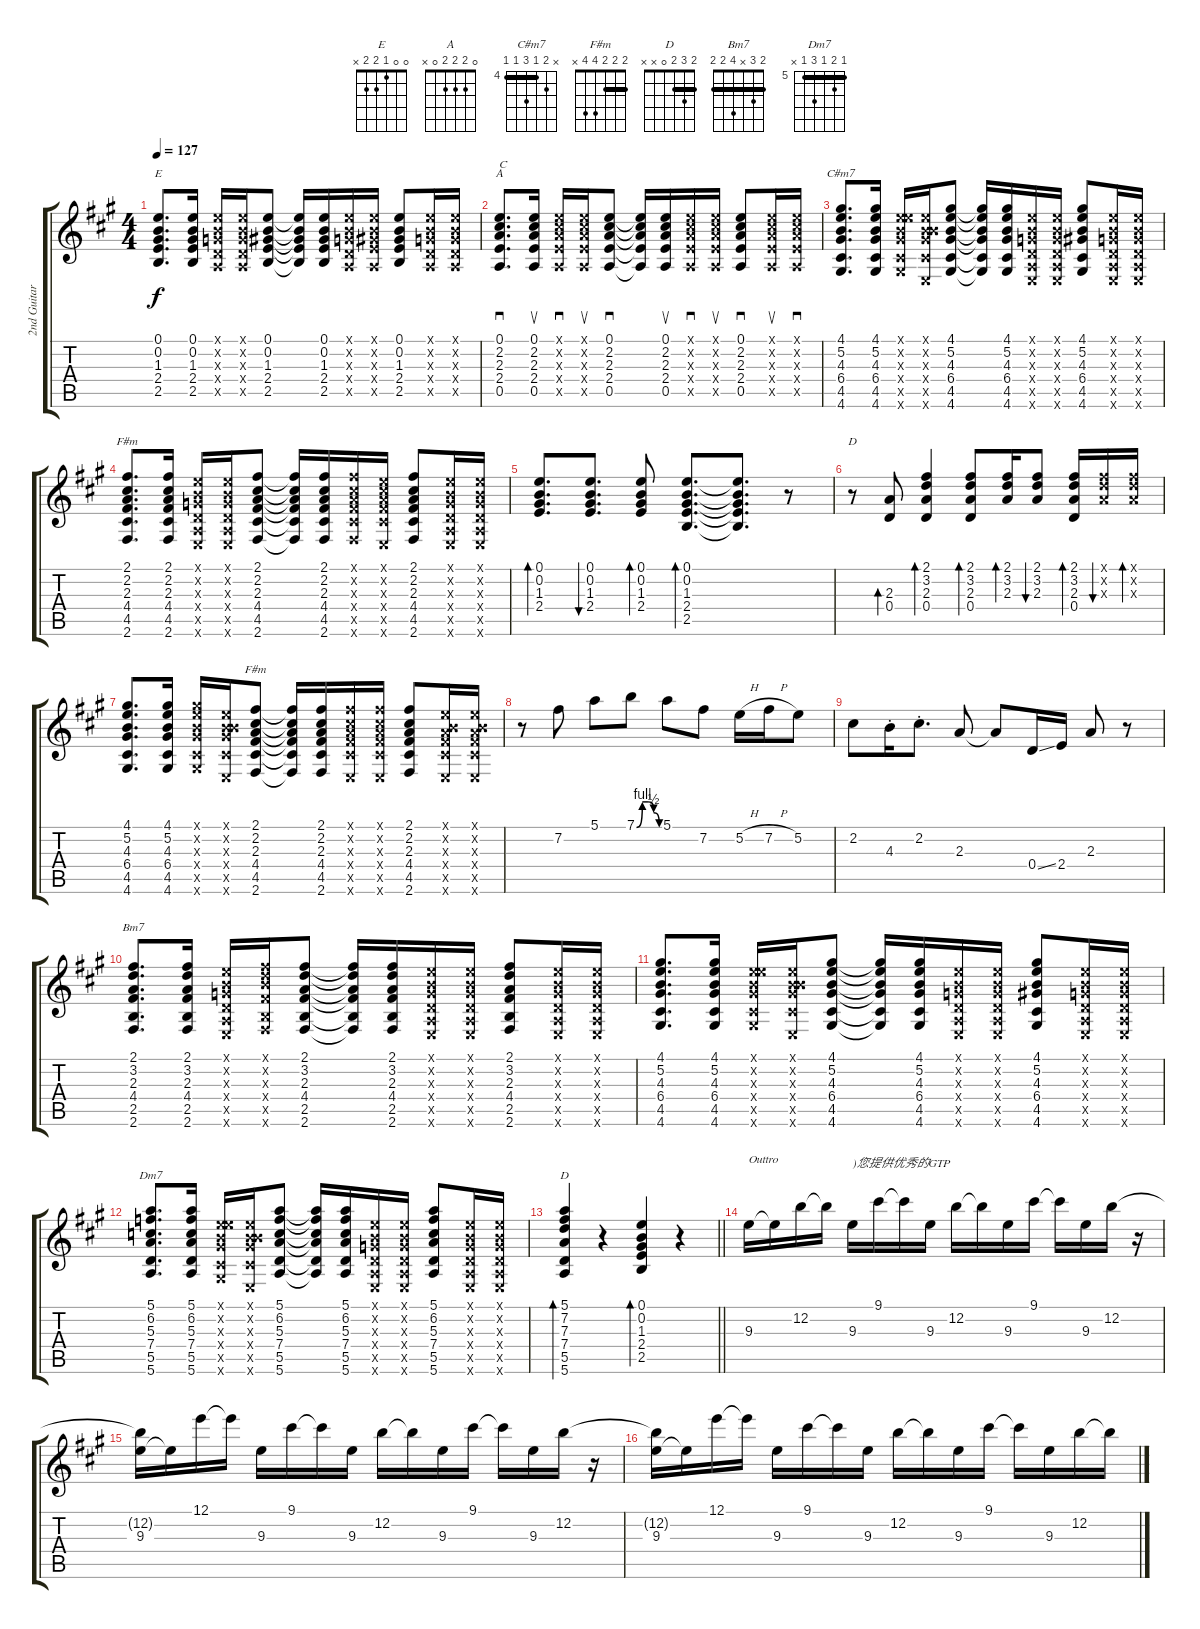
\track ("2nd Guitar" "2nd Guitar") {instrument acousticguitarsteel}
\staff {score tabs}
\tuning (E4 B3 G3 D3 A2 E2) {hide}
\chord ("E" 0 0 1 2 2 x)
\chord ("A" 0 2 2 2 0 x)
\chord ("C#m7" x 5 4 6 4 4) {firstfret 4 barre 4}
\chord ("F#m" x 2 2 4 4 2) {barre 2}
\chord ("D" 2 3 2 0 x x) {barre 0}
\chord ("F#m" 2 2 2 4 4 x) {barre 2}
\chord ("Bm7" 2 3 x 4 2 2) {barre 2}
\chord ("Dm7" 5 6 5 7 5 x) {firstfret 5 barre 5}
\chord ("D" 2 3 2 0 x x) {barre 2}
\ts (4 4)
\tempo 127
\clef g2
\ks a
(0.1 0.2 1.3 2.4 2.5).8{d ch "E" dy f} (0.1 0.2 1.3 2.4 2.5).16 (0.1{x} 0.2{x} 0.3{x} 0.4{x} 0.5{x}).16 (0.1{x} 0.2{x} 0.3{x} 0.4{x} 0.5{x}).16 (0.1 0.2 1.3 2.4 2.5).8 (0.1{t} 0.2{t} 1.3{t} 2.4{t} 2.5{t}).16 (0.1 0.2 1.3 2.4 2.5).16 (0.1{x} 0.2{x} 0.3{x} 0.4{x} 0.5{x}).16 (0.1{x} 0.2{x} 1.3{x} 2.4{x} 0.5{x}).16 (0.1 0.2 1.3 2.4 2.5).8 (0.1{x} 0.2{x} 0.3{x} 0.4{x} 0.5{x}).16 (0.1{x} 0.2{x} 0.3{x} 0.4{x} 0.5{x}).16 |
(0.1 2.2 2.3 2.4 0.5).8{d sd ch "A" txt "C"} (0.1 2.2 2.3 2.4 0.5).16{su} (0.1{x} 2.2{x} 2.3{x} 2.4{x} 0.5{x}).16{sd} (0.1{x} 2.2{x} 2.3{x} 2.4{x} 0.5{x}).16{su} (0.1 2.2 2.3 2.4 0.5).8{sd} (0.1{t} 2.2{t} 2.3{t} 2.4{t} 0.5{t}).16 (0.1 2.2 2.3 2.4 0.5).16{su} (0.1{x} 2.2{x} 2.3{x} 2.4{x} 0.5{x}).16{sd} (0.1{x} 2.2{x} 2.3{x} 2.4{x} 0.5{x}).16{su} (0.1 2.2 2.3 2.4 0.5).8{sd} (0.1{x} 2.2{x} 2.3{x} 2.4{x} 0.5{x}).16{su} (0.1{x} 2.2{x} 2.3{x} 2.4{x} 0.5{x}).16{sd} |
(4.1 5.2 4.3 6.4 4.5 4.6).8{d ch "C#m7"} (4.1 5.2 4.3 6.4 4.5 4.6).16 (0.1{x} 5.2{x} 4.3{x} 6.4{x} 4.5{x} 4.6{x}).16 (0.1{x} 0.2{x} 4.3{x} 6.4{x} 4.5{x} 0.6{x}).16 (4.1 5.2 4.3 6.4 4.5 4.6).8 (4.1{t} 5.2{t} 4.3{t} 6.4{t} 4.5{t} 4.6{t}).16 (4.1 5.2 4.3 6.4 4.5 4.6).16 (0.1{x} 0.2{x} 0.3{x} 0.4{x} 0.5{x} 0.6{x}).16 (0.1{x} 0.2{x} 0.3{x} 0.4{x} 0.5{x} 0.6{x}).16 (4.1 5.2 4.3 6.4 4.5 4.6).8 (0.1{x} 0.2{x} 0.3{x} 0.4{x} 0.5{x} 0.6{x}).16 (0.1{x} 0.2{x} 0.3{x} 0.4{x} 0.5{x} 0.6{x}).16 |
(2.1 2.2 2.3 4.4 4.5 2.6).8{d ch "F#m"} (2.1 2.2 2.3 4.4 4.5 2.6).16 (0.1{x} 0.2{x} 0.3{x} 0.4{x} 0.5{x} 0.6{x}).16 (0.1{x} 0.2{x} 0.3{x} 0.4{x} 0.5{x} 0.6{x}).16 (2.1 2.2 2.3 4.4 4.5 2.6).8 (2.1{t} 2.2{t} 2.3{t} 4.4{t} 4.5{t} 2.6{t}).16 (2.1 2.2 2.3 4.4 4.5 2.6).16 (2.1{x} 2.2{x} 2.3{x} 4.4{x} 4.5{x} 2.6{x}).16 (0.1{x} 2.2{x} 2.3{x} 4.4{x} 4.5{x} 0.6{x}).16 (2.1 2.2 2.3 4.4 4.5 2.6).8 (0.1{x} 0.2{x} 0.3{x} 0.4{x} 0.5{x} 0.6{x}).16 (0.1{x} 0.2{x} 0.3{x} 0.4{x} 0.5{x} 0.6{x}).16 |
(0.1 0.2 1.3 2.4).8{d bd 60} (0.1 0.2 1.3 2.4).8{d bu 60} (0.1 0.2 1.3 2.4).8{bd 60} (0.1 0.2 1.3 2.4 2.5).8{d bd 60} (0.1{t} 0.2{t} 1.3{t} 2.4{t} 2.5{t}).8{d} r.8 |
r.8{ch "D"} (2.3 0.4).8{bd 60} (2.1 3.2 2.3 0.4).4{bd 60} (2.1 3.2 2.3 0.4).8{bd 60} (2.1 3.2 2.3).16{bd 60} (2.1 3.2 2.3).8{bu 60} (2.1 3.2 2.3 0.4).16{bd 60} (2.1{x} 3.2{x} 2.3{x}).16{bu 60} (2.1{x} 3.2{x} 2.3{x}).16{bd 60} |
(4.1 5.2 4.3 6.4 4.5 4.6).8{d} (4.1 5.2 4.3 6.4 4.5 4.6).16 (4.1{x} 5.2{x} 4.3{x} 6.4{x} 4.5{x} 4.6{x}).16 (0.1{x} 0.2{x} 4.3{x} 6.4{x} 4.5{x} 0.6{x}).16 (2.1 2.2 2.3 4.4 4.5 2.6).8{ch "F#m"} (2.1{t} 2.2{t} 2.3{t} 4.4{t} 4.5{t} 2.6{t}).16 (2.1 2.2 2.3 4.4 4.5 2.6).16 (2.1{x} 2.2{x} 2.3{x} 4.4{x} 4.5{x} 0.6{x}).16 (2.1{x} 2.2{x} 2.3{x} 4.4{x} 4.5{x} 0.6{x}).16 (2.1 2.2 2.3 4.4 4.5 2.6).8 (0.1{x} 0.2{x} 2.3{x} 4.4{x} 4.5{x} 0.6{x}).16 (0.1{x} 0.2{x} 2.3{x} 4.4{x} 4.5{x} 0.6{x}).16 |
r.8 7.2.8{volume 16} 5.1.8 7.1{be (custom 0 0 15 4 30 4 45 2 60 0)}.8 5.1.8 7.2.8 5.2{h}.16 7.2{h}.16 5.2.8 |
2.2.8 4.3{st}.16 2.2{st}.8{d} 2.3.8 2.3{t}.8 0.4{ss}.16 2.4.16 2.3.8 r.8 |
(2.1 3.2 2.3 4.4 2.5 2.6).8{d ch "Bm7"} (2.1 3.2 2.3 4.4 2.5 2.6).16 (0.1{x} 0.2{x} 0.3{x} 0.4{x} 0.5{x} 0.6{x}).16 (2.1{x} 3.2{x} 4.3{x} 4.4{x} 2.5{x} 2.6{x}).16 (2.1 3.2 2.3 4.4 2.5 2.6).8 (2.1{t} 3.2{t} 2.3{t} 4.4{t} 2.5{t} 2.6{t}).16 (2.1 3.2 2.3 4.4 2.5 2.6).16 (0.1{x} 0.2{x} 0.3{x} 0.4{x} 0.5{x} 0.6{x}).16 (0.1{x} 0.2{x} 0.3{x} 0.4{x} 0.5{x} 0.6{x}).16 (2.1 3.2 2.3 4.4 2.5 2.6).8 (0.1{x} 0.2{x} 0.3{x} 0.4{x} 0.5{x} 0.6{x}).16 (0.1{x} 0.2{x} 0.3{x} 0.4{x} 0.5{x} 0.6{x}).16 |
(4.1 5.2 4.3 6.4 4.5 4.6).8{d} (4.1 5.2 4.3 6.4 4.5 4.6).16 (0.1{x} 5.2{x} 4.3{x} 6.4{x} 4.5{x} 4.6{x}).16 (0.1{x} 0.2{x} 4.3{x} 6.4{x} 4.5{x} 0.6{x}).16 (4.1 5.2 4.3 6.4 4.5 4.6).8 (4.1{t} 5.2{t} 4.3{t} 6.4{t} 4.5{t} 4.6{t}).16 (4.1 5.2 4.3 6.4 4.5 4.6).16 (0.1{x} 0.2{x} 0.3{x} 0.4{x} 0.5{x} 0.6{x}).16 (0.1{x} 0.2{x} 0.3{x} 0.4{x} 0.5{x} 0.6{x}).16 (4.1 5.2 4.3 6.4 4.5 4.6).8 (0.1{x} 0.2{x} 0.3{x} 0.4{x} 0.5{x} 0.6{x}).16 (0.1{x} 0.2{x} 0.3{x} 0.4{x} 0.5{x} 0.6{x}).16 |
(5.1 6.2 5.3 7.4 5.5 5.6).8{d ch "Dm7"} (5.1 6.2 5.3 7.4 5.5 5.6).16 (0.1{x} 5.2{x} 4.3{x} 6.4{x} 4.5{x} 4.6{x}).16 (0.1{x} 0.2{x} 4.3{x} 6.4{x} 4.5{x} 0.6{x}).16 (5.1 6.2 5.3 7.4 5.5 5.6).8 (5.1{t} 6.2{t} 5.3{t} 7.4{t} 5.5{t} 5.6{t}).16 (5.1 6.2 5.3 7.4 5.5 5.6).16 (0.1{x} 0.2{x} 0.3{x} 0.4{x} 0.5{x} 0.6{x}).16 (0.1{x} 0.2{x} 0.3{x} 0.4{x} 0.5{x} 0.6{x}).16 (5.1 6.2 5.3 7.4 5.5 5.6).8 (0.1{x} 0.2{x} 0.3{x} 0.4{x} 0.5{x} 0.6{x}).16 (0.1{x} 0.2{x} 0.3{x} 0.4{x} 0.5{x} 0.6{x}).16 |
\barLineRight lightlight
(5.1 7.2 7.3 7.4 5.5 5.6).4{bd 60 ch "D"} r.4 (0.1 0.2 1.3 2.4 2.5).4{bd 60} r.4 |
9.3.16{txt "Outtro" volume 16} 9.3{t}.16 12.2.16 12.2{t}.16 9.3.16{txt ")您提供优秀的GTP"} 9.1.16 9.1{t}.16 9.3.16 12.2.16 12.2{t}.16 9.3.16 9.1.16 9.1{t}.16 9.3.16 12.2.16 r.16 |
(12.2{t} 9.3).16 9.3{t}.16 12.1.16 12.1{t}.16 9.3.16 9.1.16 9.1{t}.16 9.3.16 12.2.16 12.2{t}.16 9.3.16 9.1.16 9.1{t}.16 9.3.16 12.2.16 r.16 |
(12.2{t} 9.3).16 9.3{t}.16 12.1.16 12.1{t}.16 9.3.16 9.1.16 9.1{t}.16 9.3.16 12.2.16 12.2{t}.16 9.3.16 9.1.16 9.1{t}.16 9.3.16 12.2.16 12.2{t}.16
